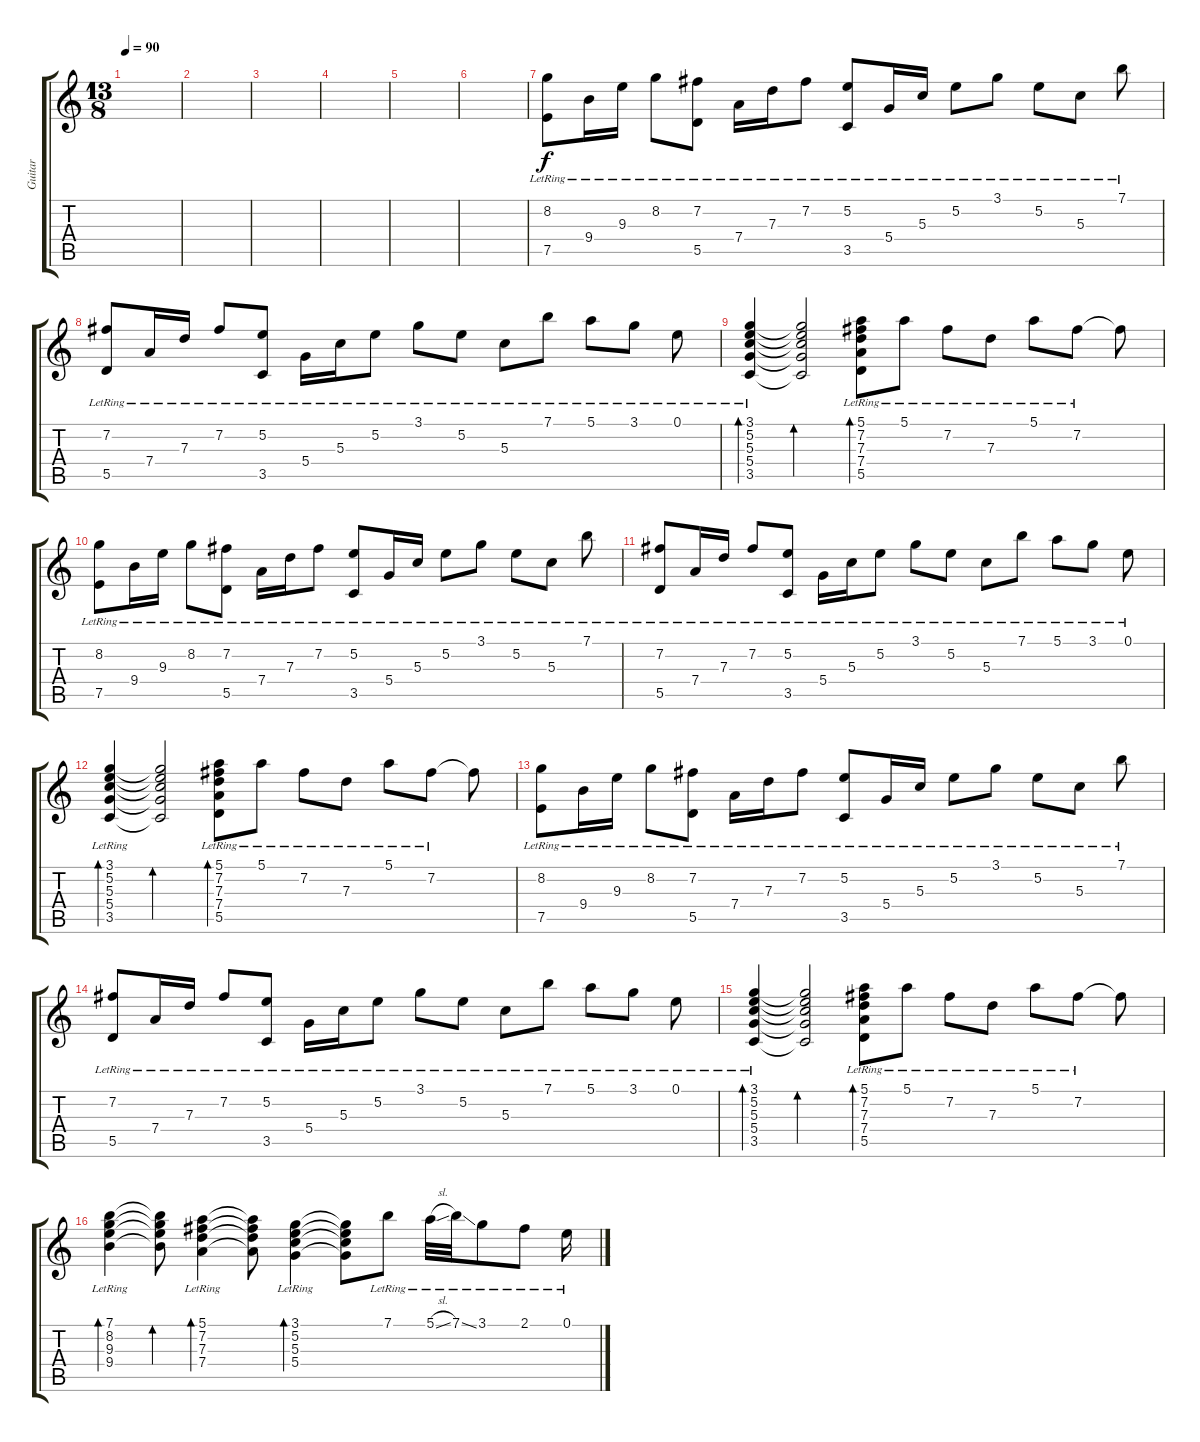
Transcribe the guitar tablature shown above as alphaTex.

\track ("Guitar" "Guitar") {instrument acousticguitarnylon}
\staff {score tabs}
\tuning (E4 B3 G3 D3 A2 E2) {hide}
\ts (13 8)
\tempo 90
\clef g2
\ks c
|
|
|
|
|
|
(8.2{lr} 7.5{lr}).8 9.4{lr}.16 9.3{lr}.16 8.2{lr}.8 (7.2{lr} 5.5{lr}).8 7.4{lr}.16 7.3{lr}.16 7.2{lr}.8 (5.2{lr} 3.5{lr}).8 5.4{lr}.16 5.3{lr}.16 5.2{lr}.8 3.1{lr}.8 5.2{lr}.8 5.3{lr}.8 7.1{lr}.8 |
(7.2{lr} 5.5{lr}).8 7.4{lr}.16 7.3{lr}.16 7.2{lr}.8 (5.2{lr} 3.5{lr}).8 5.4{lr}.16 5.3{lr}.16 5.2{lr}.8 3.1{lr}.8 5.2{lr}.8 5.3{lr}.8 7.1{lr}.8 5.1{lr}.8 3.1{lr}.8 0.1{lr}.8 |
(3.1{lr} 5.2{lr} 5.3{lr} 5.4{lr} 3.5{lr}).4{bd 240} (3.1{t} 5.2{t} 5.3{t} 5.4{t} 3.5{t}).2{bd 240} (5.1{lr} 7.2{lr} 7.3{lr} 7.4{lr} 5.5{lr}).8{bd 240} 5.1{lr}.8 7.2{lr}.8 7.3{lr}.8 5.1{lr}.8 7.2{lr}.8 7.2{t}.8 |
(8.2{lr} 7.5{lr}).8 9.4{lr}.16 9.3{lr}.16 8.2{lr}.8 (7.2{lr} 5.5{lr}).8 7.4{lr}.16 7.3{lr}.16 7.2{lr}.8 (5.2{lr} 3.5{lr}).8 5.4{lr}.16 5.3{lr}.16 5.2{lr}.8 3.1{lr}.8 5.2{lr}.8 5.3{lr}.8 7.1{lr}.8 |
(7.2{lr} 5.5{lr}).8 7.4{lr}.16 7.3{lr}.16 7.2{lr}.8 (5.2{lr} 3.5{lr}).8 5.4{lr}.16 5.3{lr}.16 5.2{lr}.8 3.1{lr}.8 5.2{lr}.8 5.3{lr}.8 7.1{lr}.8 5.1{lr}.8 3.1{lr}.8 0.1{lr}.8 |
(3.1{lr} 5.2{lr} 5.3{lr} 5.4{lr} 3.5{lr}).4{bd 240} (3.1{t} 5.2{t} 5.3{t} 5.4{t} 3.5{t}).2{bd 240} (5.1{lr} 7.2{lr} 7.3{lr} 7.4{lr} 5.5{lr}).8{bd 240} 5.1{lr}.8 7.2{lr}.8 7.3{lr}.8 5.1{lr}.8 7.2{lr}.8 7.2{t}.8 |
(8.2{lr} 7.5{lr}).8 9.4{lr}.16 9.3{lr}.16 8.2{lr}.8 (7.2{lr} 5.5{lr}).8 7.4{lr}.16 7.3{lr}.16 7.2{lr}.8 (5.2{lr} 3.5{lr}).8 5.4{lr}.16 5.3{lr}.16 5.2{lr}.8 3.1{lr}.8 5.2{lr}.8 5.3{lr}.8 7.1{lr}.8 |
(7.2{lr} 5.5{lr}).8 7.4{lr}.16 7.3{lr}.16 7.2{lr}.8 (5.2{lr} 3.5{lr}).8 5.4{lr}.16 5.3{lr}.16 5.2{lr}.8 3.1{lr}.8 5.2{lr}.8 5.3{lr}.8 7.1{lr}.8 5.1{lr}.8 3.1{lr}.8 0.1{lr}.8 |
(3.1{lr} 5.2{lr} 5.3{lr} 5.4{lr} 3.5{lr}).4{bd 240} (3.1{t} 5.2{t} 5.3{t} 5.4{t} 3.5{t}).2{bd 240} (5.1{lr} 7.2{lr} 7.3{lr} 7.4{lr} 5.5{lr}).8{bd 240} 5.1{lr}.8 7.2{lr}.8 7.3{lr}.8 5.1{lr}.8 7.2{lr}.8 7.2{t}.8 |
(7.1{lr} 8.2{lr} 9.3{lr} 9.4{lr}).4{bd 480} (7.1{t} 8.2{t} 9.3{t} 9.4{t}).8{bd 480} (5.1{lr} 7.2{lr} 7.3{lr} 7.4{lr}).4{bd 480} (5.1{t} 7.2{t} 7.3{t} 7.4{t}).8 (3.1{lr} 5.2{lr} 5.3{lr} 5.4{lr}).4{bd 480} (3.1{t} 5.2{t} 5.3{t} 5.4{t}).8 7.1{lr}.8 5.1{sl lr}.32 7.1{ss lr}.32 3.1{lr}.8 2.1{lr}.8 0.1{lr}.16
